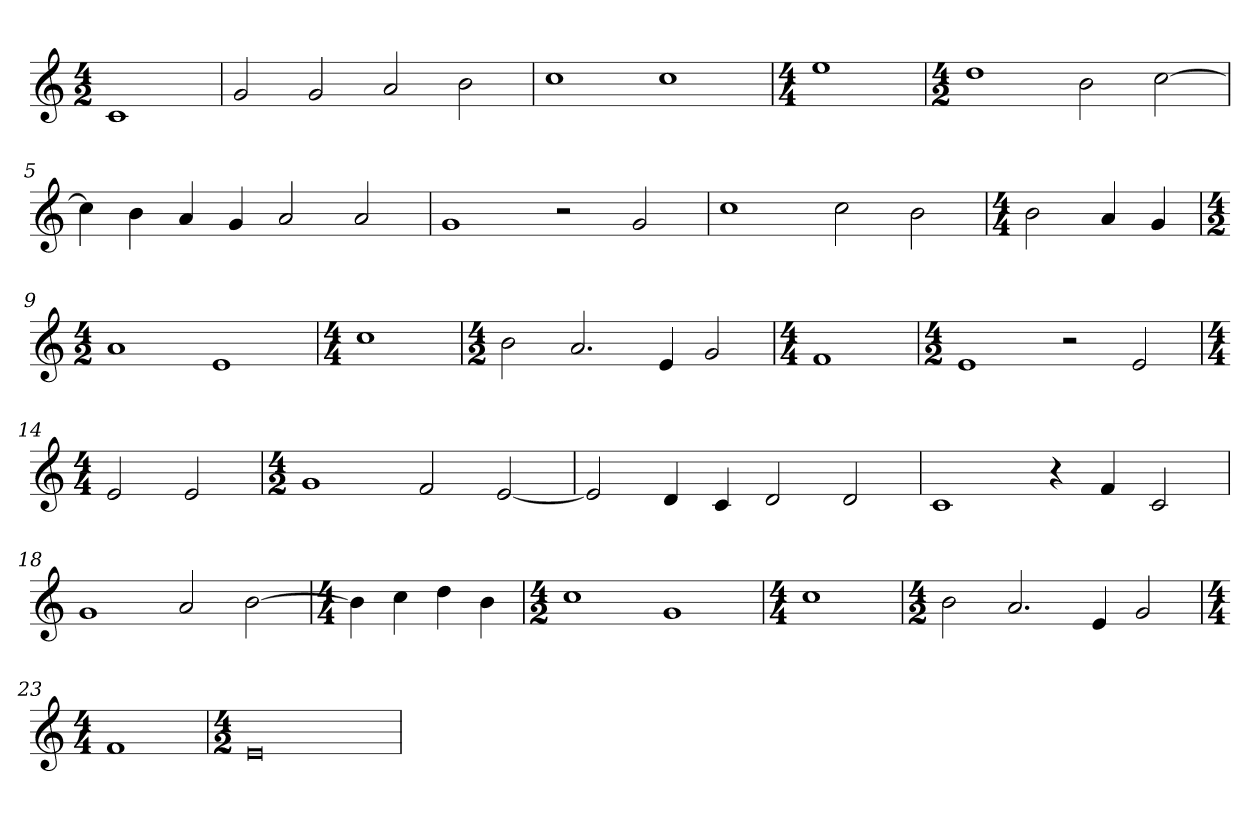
**kern
*part1
*staff1
*clefG2
*k[]
*C:
*M4/2
=
1c
=1
2g
2g
2a
2b
=2
1cc
1cc
=3
*M4/4
1ee
=4
*M4/2
1dd
2b
[2cc
=5
4cc]
4b
4a
4g
2a
2a
=6
1g
2r
2g
=7
1cc
2cc
2b
=8
*M4/4
2b
4a
4g
=9
*M4/2
1a
1e
=10
*M4/4
1cc
=11
*M4/2
2b
2.a
4e
2g
=12
*M4/4
1f
=13
*M4/2
1e
2r
2e
=14
*M4/4
2e
2e
=15
*M4/2
1g
2f
[2e
=16
2e]
4d
4c
2d
2d
=17
1c
4r
4f
2c
=18
1g
2a
[2b
=19
*M4/4
4b]
4cc
4dd
4b
=20
*M4/2
1cc
1g
=21
*M4/4
1cc
=22
*M4/2
2b
2.a
4e
2g
=23
*M4/4
1f
=24
*M4/2
0e
=
*-
